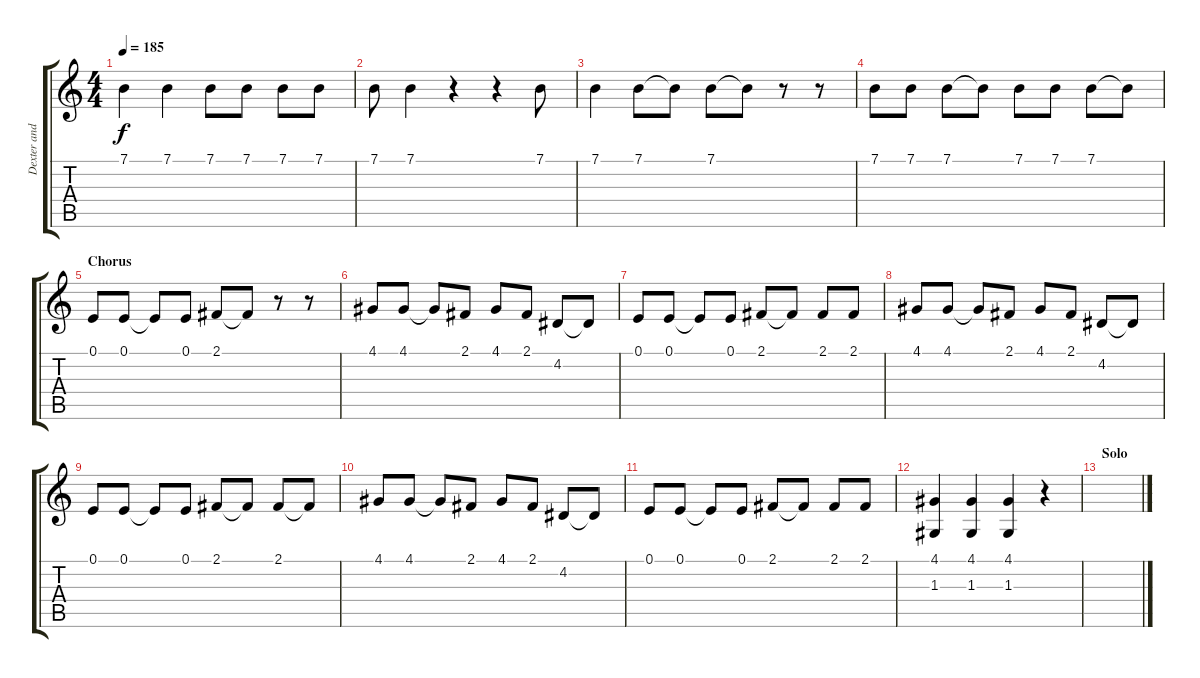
\track ("Dexter and Noodles (Lyrics)" "Dexter and") {instrument oboe}
\staff {score tabs}
\tuning (E4 B3 G3 D3 A2 E2) {hide}
\ts (4 4)
\tempo 185
\clef g2
\ks c
7.1.4{dy f} 7.1.4 7.1.8 7.1.8 7.1.8 7.1.8 |
7.1.8 7.1.4 r.4 r.4 7.1.8 |
7.1.4 7.1.8 7.1{t}.8 7.1.8 7.1{t}.8 r.8 r.8 |
7.1.8 7.1.8 7.1.8 7.1{t}.8 7.1.8 7.1.8 7.1.8 7.1{t}.8 |
\section ("" "Chorus")
0.1.8 0.1.8 0.1{t}.8 0.1.8 2.1.8 2.1{t}.8 r.8 r.8 |
4.1.8 4.1.8 4.1{t}.8 2.1.8 4.1.8 2.1.8 4.2.8 4.2{t}.8 |
0.1.8 0.1.8 0.1{t}.8 0.1.8 2.1.8 2.1{t}.8 2.1.8 2.1.8 |
4.1.8 4.1.8 4.1{t}.8 2.1.8 4.1.8 2.1.8 4.2.8 4.2{t}.8 |
0.1.8 0.1.8 0.1{t}.8 0.1.8 2.1.8 2.1{t}.8 2.1.8 2.1{t}.8 |
4.1.8 4.1.8 4.1{t}.8 2.1.8 4.1.8 2.1.8 4.2.8 4.2{t}.8 |
0.1.8 0.1.8 0.1{t}.8 0.1.8 2.1.8 2.1{t}.8 2.1.8 2.1.8 |
(4.1 1.3).4 (4.1 1.3).4 (4.1 1.3).4 r.4 |
\section ("" "Solo")
